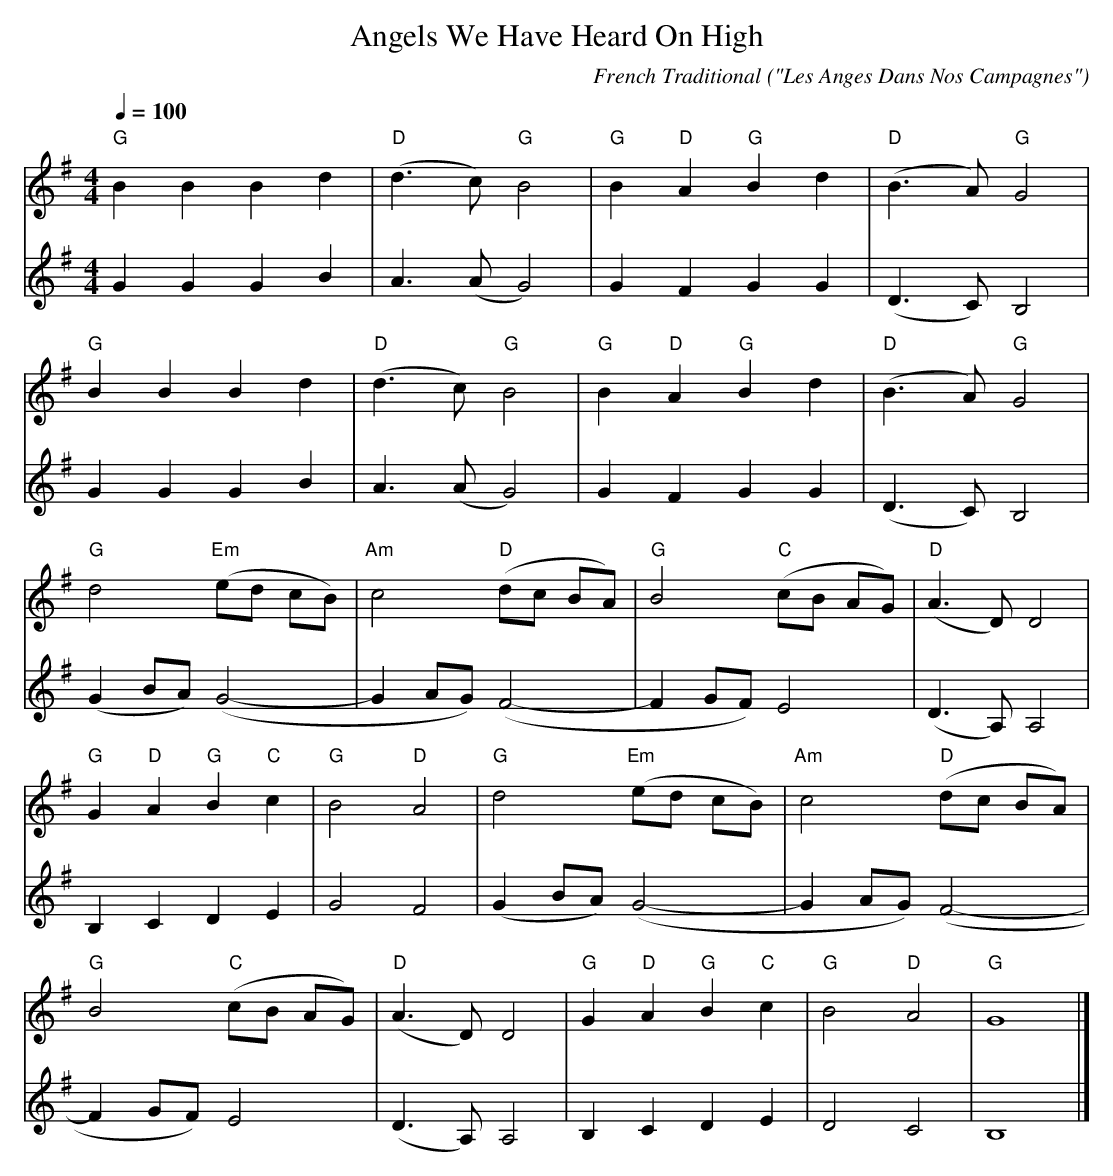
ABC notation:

X:1
T: Angels We Have Heard On High
C: French Traditional ("Les Anges Dans Nos Campagnes")
M: 4/4
Q: 1/4 = 100
L: 1/4
K: G major treble
V:1
  "G" B B B d | "D" (d>c) "G" B2 | "G" B "D" A "G" B d | "D" (B>A) "G" G2 |
  "G" B B B d | "D" (d>c) "G" B2 | "G" B "D" A "G" B d | "D" (B>A) "G" G2 |
  "G" d2 "Em" (e/d/ c/B/) | "Am" c2 "D" (d/c/ B/A/) | "G" B2 "C" (c/B/ A/G/) | "D" (A>D) D2 |
  "G" G "D" A "G" B "C" c | "G" B2 "D" A2 | "G" d2 "Em" (e/d/ c/B/) | "Am" c2 "D" (d/c/ B/A/) |
  "G" B2 "C" (c/B/ A/G/) | "D" (A>D) D2 | "G" G "D" A "G" B "C" c | "G" B2 "D" A2 | "G" G4 |]
V:2
  G G G B | A>(A G2) | G F G G | (D>C) B,2 |
  G G G B | A>(A G2) | G F G G | (D>C) B,2 |
  (G B/A/) (G2- | G A/G/) (F2- | F G/F/) E2 | (D>A,) A,2 |
  B, C D E | G2 F2 | (G B/A/) (G2- | G A/G/) (F2- |
  F G/F/) E2 | (D>A,) A,2 | B, C D E | D2 C2 | B,4 |]
